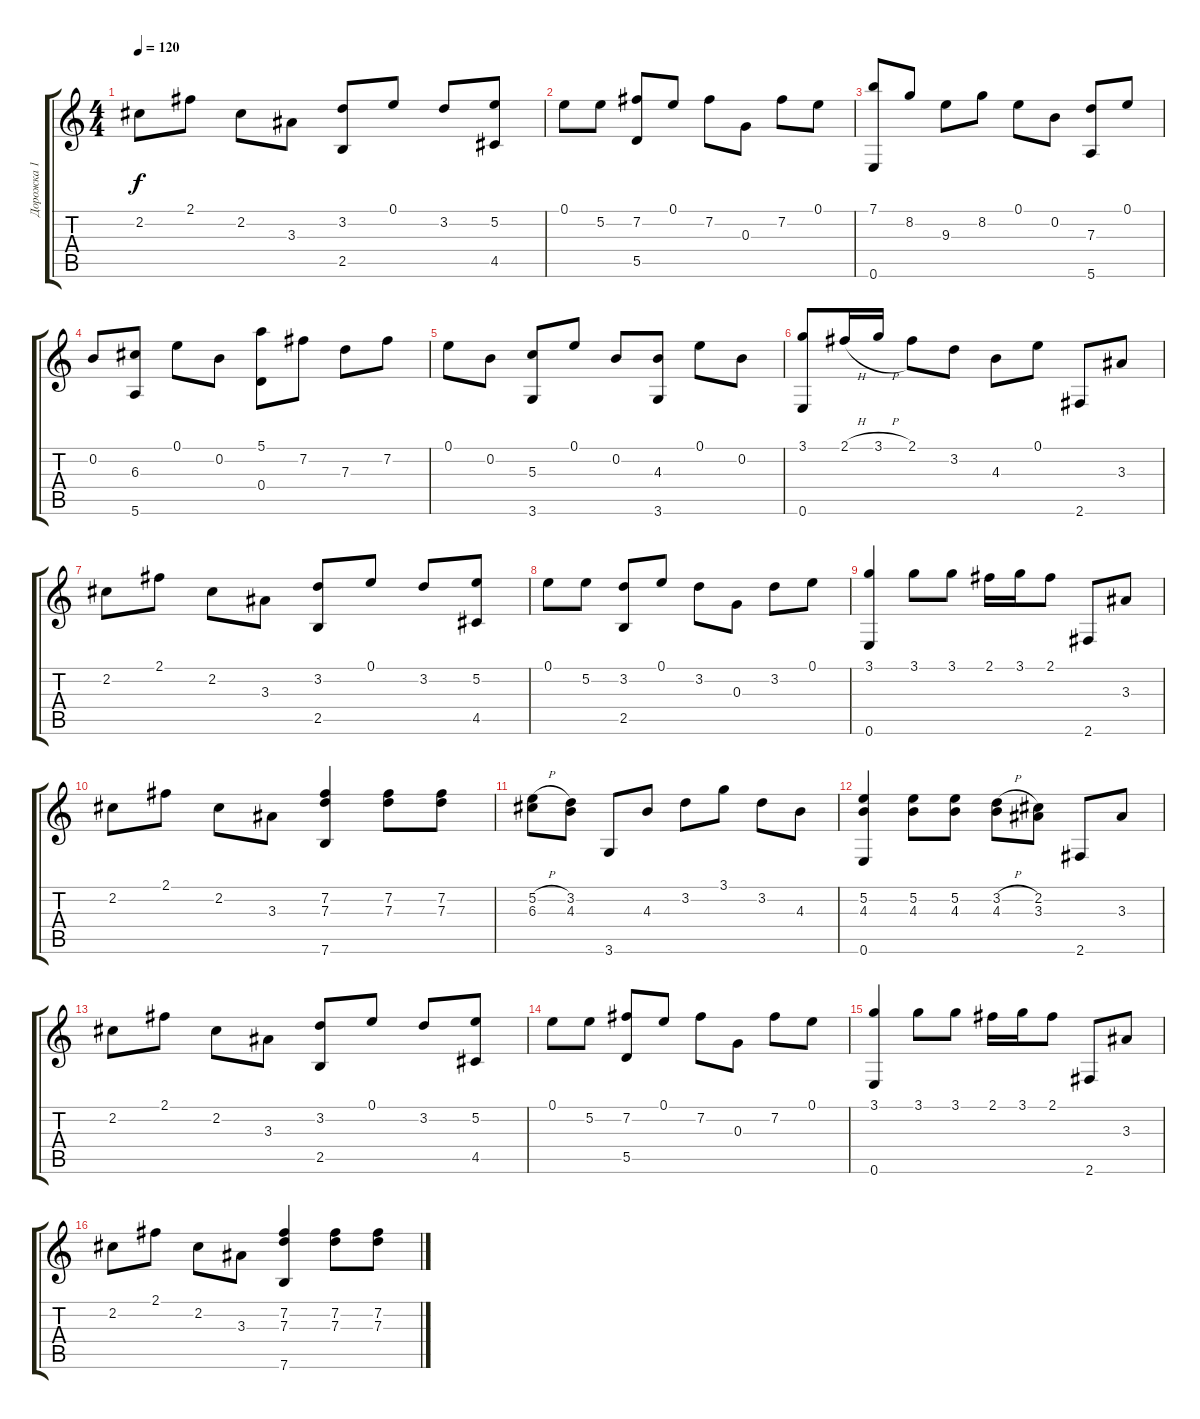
\track ("Дорожка 1" "Дорожка 1") {instrument acousticguitarnylon}
\staff {score tabs}
\tuning (E4 B3 G3 D3 A2 E2) {hide}
\ts (4 4)
\tempo 120
\clef g2
\ks c
2.2.8{dy f} 2.1.8 2.2.8 3.3.8 (3.2 2.5).8 0.1.8 3.2.8 (5.2 4.5).8 |
0.1.8 5.2.8 (7.2 5.5).8 0.1.8 7.2.8 0.3.8 7.2.8 0.1.8 |
(7.1 0.6).8 8.2.8 9.3.8 8.2.8 0.1.8 0.2.8 (7.3 5.6).8 0.1.8 |
0.2.8 (6.3 5.6).8 0.1.8 0.2.8 (5.1 0.4).8 7.2.8 7.3.8 7.2.8 |
0.1.8 0.2.8 (5.3 3.6).8 0.1.8 0.2.8 (4.3 3.6).8 0.1.8 0.2.8 |
(3.1 0.6).8 2.1{h}.16 3.1{h}.16 2.1.8 3.2.8 4.3.8 0.1.8 2.6.8 3.3.8 |
2.2.8 2.1.8 2.2.8 3.3.8 (3.2 2.5).8 0.1.8 3.2.8 (5.2 4.5).8 |
0.1.8 5.2.8 (3.2 2.5).8 0.1.8 3.2.8 0.3.8 3.2.8 0.1.8 |
(3.1 0.6).4 3.1.8 3.1.8 2.1.16 3.1.16 2.1.8 2.6.8 3.3.8 |
2.2.8 2.1.8 2.2.8 3.3.8 (7.2 7.3 7.6).4 (7.2 7.3).8 (7.2 7.3).8 |
(5.2{h} 6.3).8 (3.2 4.3).8 3.6.8 4.3.8 3.2.8 3.1.8 3.2.8 4.3.8 |
(5.2 4.3 0.6).4 (5.2 4.3).8 (5.2 4.3).8 (3.2{h} 4.3).8 (2.2 3.3).8 2.6.8 3.3.8 |
2.2.8 2.1.8 2.2.8 3.3.8 (3.2 2.5).8 0.1.8 3.2.8 (5.2 4.5).8 |
0.1.8 5.2.8 (7.2 5.5).8 0.1.8 7.2.8 0.3.8 7.2.8 0.1.8 |
(3.1 0.6).4 3.1.8 3.1.8 2.1.16 3.1.16 2.1.8 2.6.8 3.3.8 |
2.2.8 2.1.8 2.2.8 3.3.8 (7.2 7.3 7.6).4 (7.2 7.3).8 (7.2 7.3).8
